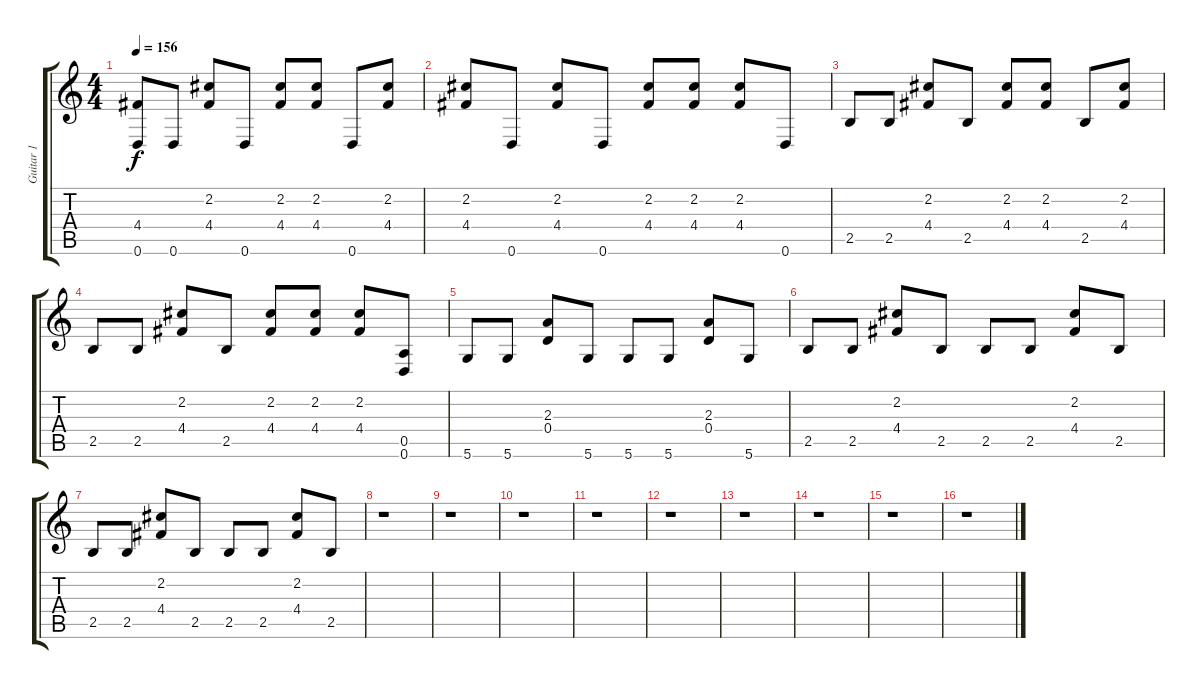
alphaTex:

\track ("Guitar 1" "Guitar 1") {instrument acousticguitarsteel}
\staff {score tabs}
\tuning (E4 B3 G3 D3 A2 D2) {hide}
\ts (4 4)
\tempo 156
\clef g2
\ks c
(4.4 0.6).8{dy f} 0.6.8 (2.2 4.4).8 0.6.8 (2.2 4.4).8 (2.2 4.4).8 0.6.8 (2.2 4.4).8 |
(2.2 4.4).8 0.6.8 (2.2 4.4).8 0.6.8 (2.2 4.4).8 (2.2 4.4).8 (2.2 4.4).8 0.6.8 |
2.5.8 2.5.8 (2.2 4.4).8 2.5.8 (2.2 4.4).8 (2.2 4.4).8 2.5.8 (2.2 4.4).8 |
2.5.8 2.5.8 (2.2 4.4).8 2.5.8 (2.2 4.4).8 (2.2 4.4).8 (2.2 4.4).8 (0.5 0.6).8 |
5.6.8 5.6.8 (2.3 0.4).8 5.6.8 5.6.8 5.6.8 (2.3 0.4).8 5.6.8 |
2.5.8 2.5.8 (2.2 4.4).8 2.5.8 2.5.8 2.5.8 (2.2 4.4).8 2.5.8 |
2.5.8 2.5.8 (2.2 4.4).8 2.5.8 2.5.8 2.5.8 (2.2 4.4).8 2.5.8 |
r.1 |
r.1 |
r.1 |
r.1 |
r.1 |
r.1 |
r.1 |
r.1 |
r.1
